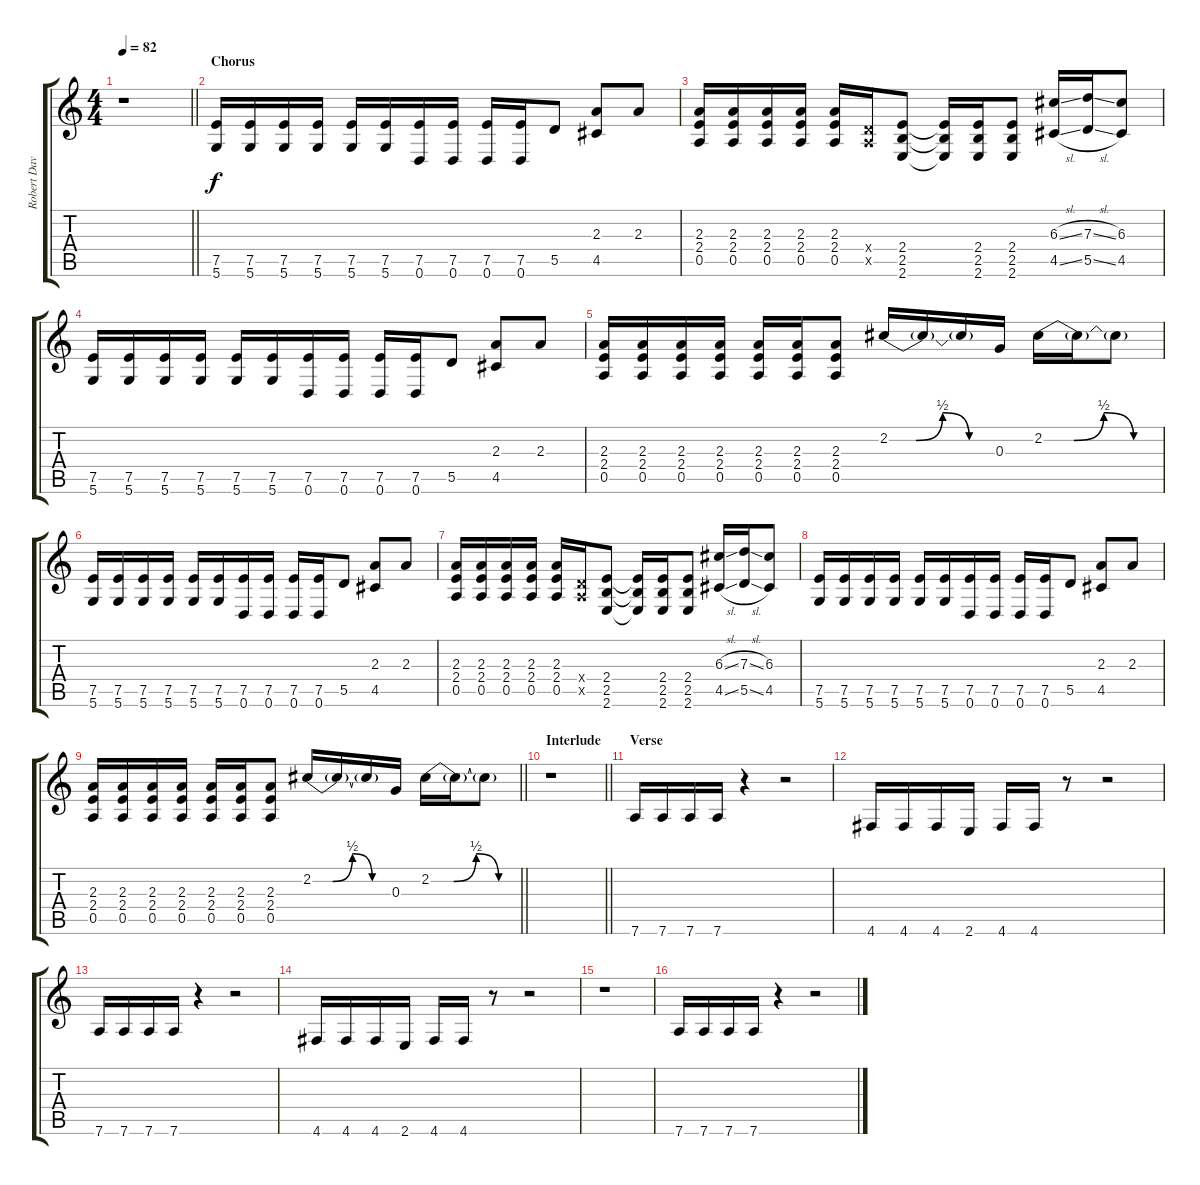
\track ("Robert Davis (Rhythm Guitar)" "Robert Dav") {instrument distortionguitar}
\staff {score tabs}
\tuning (E4 B3 G3 D3 A2 D2) {hide}
\ts (4 4)
\tempo 82
\clef g2
\barLineRight lightlight
\ks c
r.1{dy f} |
\section ("" "Chorus")
(7.5 5.6).16 (7.5 5.6).16 (7.5 5.6).16 (7.5 5.6).16 (7.5 5.6).16 (7.5 5.6).16 (7.5 0.6).16 (7.5 0.6).16 (7.5 0.6).16 (7.5 0.6).16 5.5.8 (2.3 4.5).8 2.3.8 |
(2.3 2.4 0.5).16 (2.3 2.4 0.5).16 (2.3 2.4 0.5).16 (2.3 2.4 0.5).16 (2.3 2.4 0.5).16 (0.4{x} 0.5{x}).16 (2.4 2.5 2.6).8 (2.4{t} 2.5{t} 2.6{t}).16 (2.4 2.5 2.6).16 (2.4 2.5 2.6).8 (6.3{sl} 4.5{sl}).16 (7.3{sl} 5.5{sl}).16 (6.3 4.5).8 |
(7.5 5.6).16 (7.5 5.6).16 (7.5 5.6).16 (7.5 5.6).16 (7.5 5.6).16 (7.5 5.6).16 (7.5 0.6).16 (7.5 0.6).16 (7.5 0.6).16 (7.5 0.6).16 5.5.8 (2.3 4.5).8 2.3.8 |
(2.3 2.4 0.5).16 (2.3 2.4 0.5).16 (2.3 2.4 0.5).16 (2.3 2.4 0.5).16 (2.3 2.4 0.5).16 (2.3 2.4 0.5).16 (2.3 2.4 0.5).8 2.2{be (custom 0 0 15 0 30 2 45 0 60 0)}.16 2.2{t}.16 2.2{t}.16 0.3.16 2.2{be (custom 0 0 15 0 30 2 45 0 60 0)}.16 2.2{t}.16 2.2{t}.8 |
(7.5 5.6).16 (7.5 5.6).16 (7.5 5.6).16 (7.5 5.6).16 (7.5 5.6).16 (7.5 5.6).16 (7.5 0.6).16 (7.5 0.6).16 (7.5 0.6).16 (7.5 0.6).16 5.5.8 (2.3 4.5).8 2.3.8 |
(2.3 2.4 0.5).16 (2.3 2.4 0.5).16 (2.3 2.4 0.5).16 (2.3 2.4 0.5).16 (2.3 2.4 0.5).16 (0.4{x} 0.5{x}).16 (2.4 2.5 2.6).8 (2.4{t} 2.5{t} 2.6{t}).16 (2.4 2.5 2.6).16 (2.4 2.5 2.6).8 (6.3{sl} 4.5{sl}).16 (7.3{sl} 5.5{sl}).16 (6.3 4.5).8 |
(7.5 5.6).16 (7.5 5.6).16 (7.5 5.6).16 (7.5 5.6).16 (7.5 5.6).16 (7.5 5.6).16 (7.5 0.6).16 (7.5 0.6).16 (7.5 0.6).16 (7.5 0.6).16 5.5.8 (2.3 4.5).8 2.3.8 |
\barLineRight lightlight
(2.3 2.4 0.5).16 (2.3 2.4 0.5).16 (2.3 2.4 0.5).16 (2.3 2.4 0.5).16 (2.3 2.4 0.5).16 (2.3 2.4 0.5).16 (2.3 2.4 0.5).8 2.2{be (custom 0 0 15 0 30 2 45 0 60 0)}.16 2.2{t}.16 2.2{t}.16 0.3.16 2.2{be (custom 0 0 15 0 30 2 45 0 60 0)}.16 2.2{t}.16 2.2{t}.8 |
\section ("" "Interlude")
\barLineRight lightlight
r.1 |
\section ("" "Verse")
7.6.16 7.6.16 7.6.16 7.6.16 r.4 r.2 |
4.6.16 4.6.16 4.6.16 2.6.16 4.6.16 4.6.16 r.8 r.2 |
7.6.16 7.6.16 7.6.16 7.6.16 r.4 r.2 |
4.6.16 4.6.16 4.6.16 2.6.16 4.6.16 4.6.16 r.8 r.2 |
r.1 |
7.6.16 7.6.16 7.6.16 7.6.16 r.4 r.2
